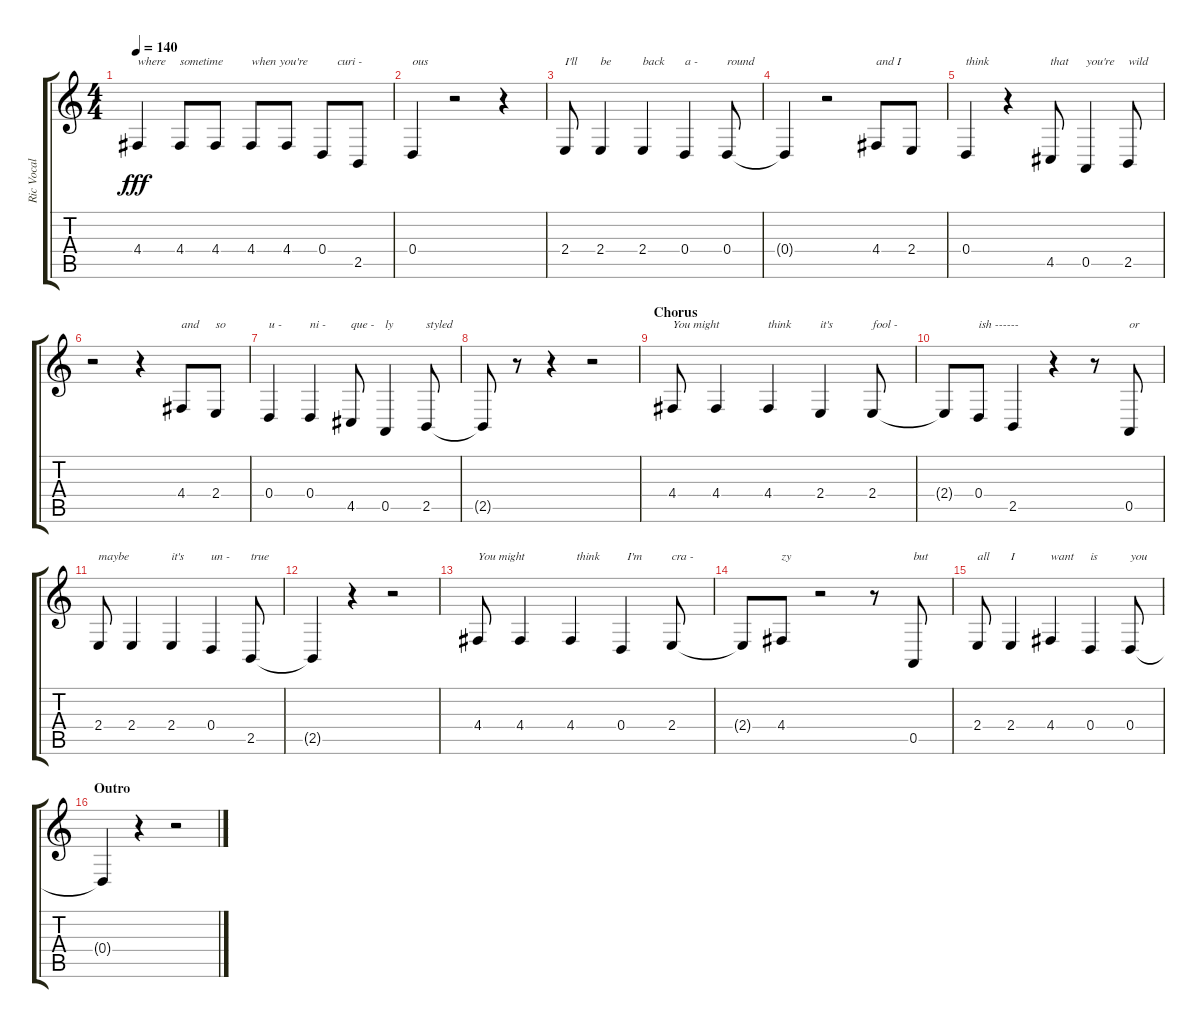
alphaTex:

\track ("Ric Vocal" "Ric Vocal") {instrument tenorsax}
\staff {score tabs}
\tuning (E4 B3 G3 D3 A2 E2) {hide}
\ts (4 4)
\tempo 140
\clef g2
\ks c
4.4.4{txt "where" dy fff} 4.4.8{txt "sometime"} 4.4.8 4.4.8{txt "when you're"} 4.4.8 0.4.8{txt "     curi -"} 2.5.8{txt " "} |
0.4.4{txt "ous"} r.2 r.4 |
2.4.8{txt "I'll"} 2.4.4{txt "be"} 2.4.4{txt "back"} 0.4.4{txt "a -"} 0.4.8{txt "round"} |
0.4{t}.4 r.2 4.4.8{txt "and I"} 2.4.8 |
0.4.4{txt "think"} r.4 4.5.8{txt "that"} 0.5.4{txt "you're"} 2.5.8{txt "wild"} |
r.2 r.4 4.4.8{txt "and "} 2.4.8{txt "so"} |
0.4.4{txt "u -"} 0.4.4{txt "ni -"} 4.5.8{txt "que -"} 0.5.4{txt "ly"} 2.5.8{txt "styled"} |
2.5{t}.8 r.8 r.4 r.2 |
\section ("" "Chorus")
4.4.8{txt "You might"} 4.4.4 4.4.4{txt "think"} 2.4.4{txt "it's"} 2.4.8{txt "fool -"} |
2.4{t}.8 0.4.8{txt "ish ------"} 2.5.4 r.4 r.8 0.5.8{txt "or"} |
2.4.8{txt "maybe"} 2.4.4 2.4.4{txt "it's"} 0.4.4{txt "un -"} 2.5.8{txt "true"} |
2.5{t}.4 r.4 r.2 |
4.4.8{txt "You might"} 4.4.4 4.4.4{txt "  think"} 0.4.4{txt "  I'm"} 2.4.8{txt "cra -"} |
2.4{t}.8 4.4.8{txt "zy"} r.2 r.8 0.5.8{txt "but"} |
2.4.8{txt "all"} 2.4.4{txt "I"} 4.4.4{txt "want"} 0.4.4{txt "is"} 0.4.8{txt "you"} |
\section ("" "Outro")
0.4{t}.4 r.4 r.2
